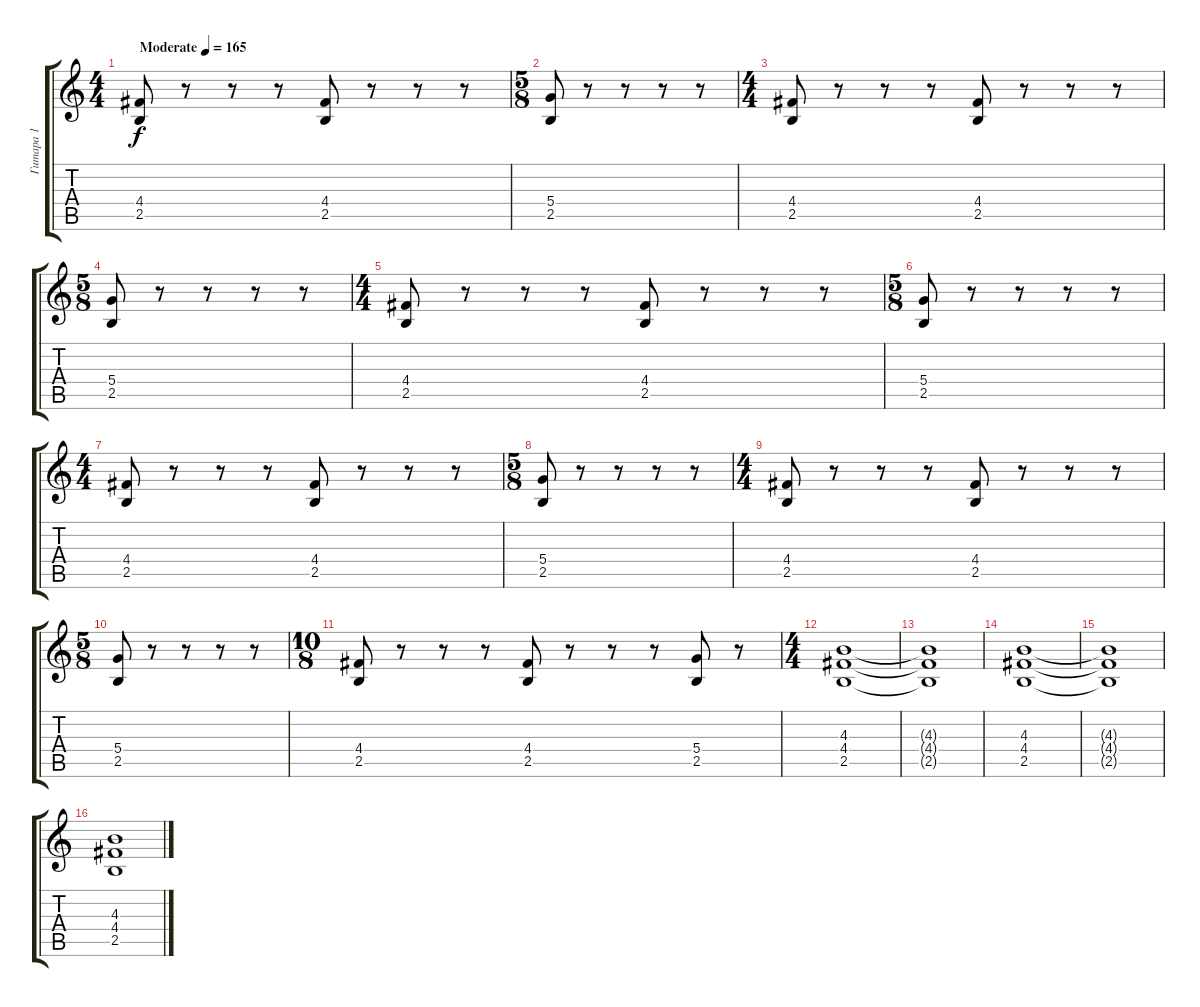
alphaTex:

\track ("Гитара 1" "Гитара 1") {instrument distortionguitar}
\staff {score tabs}
\tuning (E4 B3 G3 D3 A2 E2) {hide}
\ts (4 4)
\tempo (165 "Moderate")
\clef g2
\ks c
(4.4 2.5).8{dy f instrument distortionguitar} r.8 r.8 r.8 (4.4 2.5).8 r.8 r.8 r.8 |
\ts (5 8)
(5.4 2.5).8 r.8 r.8 r.8 r.8 |
\ts (4 4)
(4.4 2.5).8 r.8 r.8 r.8 (4.4 2.5).8 r.8 r.8 r.8 |
\ts (5 8)
(5.4 2.5).8 r.8 r.8 r.8 r.8 |
\ts (4 4)
(4.4 2.5).8 r.8 r.8 r.8 (4.4 2.5).8 r.8 r.8 r.8 |
\ts (5 8)
(5.4 2.5).8 r.8 r.8 r.8 r.8 |
\ts (4 4)
(4.4 2.5).8 r.8 r.8 r.8 (4.4 2.5).8 r.8 r.8 r.8 |
\ts (5 8)
(5.4 2.5).8 r.8 r.8 r.8 r.8 |
\ts (4 4)
(4.4 2.5).8 r.8 r.8 r.8 (4.4 2.5).8 r.8 r.8 r.8 |
\ts (5 8)
(5.4 2.5).8 r.8 r.8 r.8 r.8 |
\ts (10 8)
(4.4 2.5).8 r.8 r.8 r.8 (4.4 2.5).8 r.8 r.8 r.8 (5.4 2.5).8 r.8 |
\ts (4 4)
(4.3 4.4 2.5).1 |
(4.3{t} 4.4{t} 2.5{t}).1 |
(4.3 4.4 2.5).1 |
(4.3{t} 4.4{t} 2.5{t}).1 |
(4.3 4.4 2.5).1
